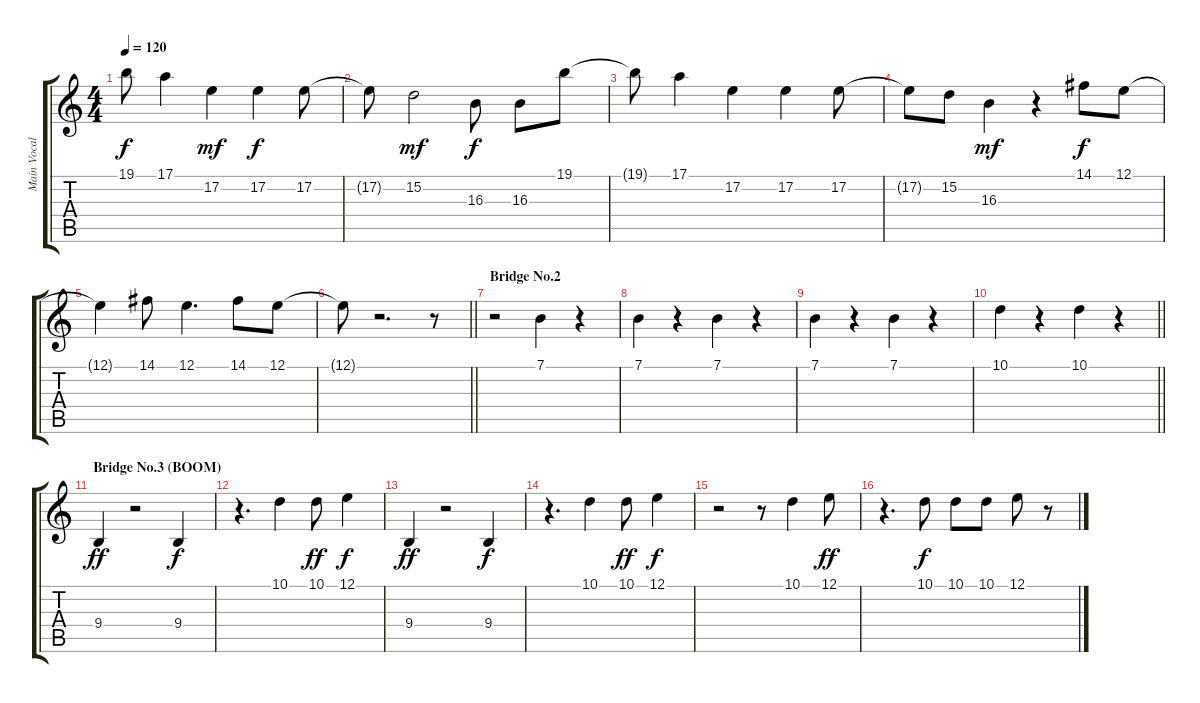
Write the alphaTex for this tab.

\track ("Main Vocalist" "Main Vocal") {instrument lead1square}
\staff {score tabs}
\tuning (E4 B3 G3 D3 A2 E2) {hide}
\ts (4 4)
\tempo 120
\clef g2
\ks c
19.1{t}.8{dy f} 17.1.4 17.2.4{dy mf} 17.2.4{dy f} 17.2.8 |
17.2{t}.8 15.2.2{dy mf} 16.3.8{dy f} 16.3.8 19.1.8 |
19.1{t}.8 17.1.4 17.2.4 17.2.4 17.2.8 |
17.2{t}.8 15.2.8 16.3.4{dy mf} r.4 14.1.8{dy f} 12.1.8 |
12.1{t}.4 14.1.8 12.1.4{d} 14.1.8 12.1.8 |
\barLineRight lightlight
12.1{t}.8 r.2{d} r.8 |
\section ("" "Bridge No.2")
r.2 7.1.4 r.4 |
7.1.4 r.4 7.1.4 r.4 |
7.1.4 r.4 7.1.4 r.4 |
\barLineRight lightlight
10.1.4 r.4 10.1.4 r.4 |
\section ("" "Bridge No.3 (BOOM)")
9.4.4{dy ff} r.2 9.4.4{dy f} |
r.4{d} 10.1.4 10.1.8{dy ff} 12.1.4{dy f} |
9.4.4{dy ff} r.2 9.4.4{dy f} |
r.4{d} 10.1.4 10.1.8{dy ff} 12.1.4{dy f} |
r.2 r.8 10.1.4 12.1.8{dy ff} |
r.4{d} 10.1.8{dy f} 10.1.8 10.1.8 12.1.8 r.8
